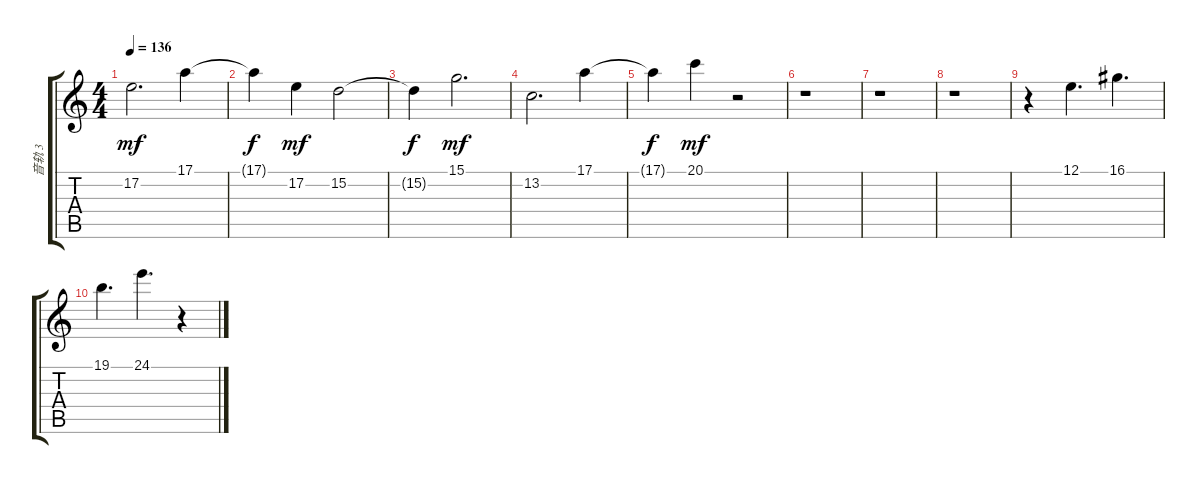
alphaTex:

\track ("音轨 3" "音轨 3") {instrument vibraphone}
\staff {score tabs}
\tuning (E4 B3 G3 D3 A2 E2) {hide}
\ts (4 4)
\tempo 136
\clef g2
\ks c
17.2.2{d dy mf instrument vibraphone} 17.1.4 |
17.1{t}.4{dy f} 17.2.4{dy mf} 15.2.2 |
15.2{t}.4{dy f} 15.1.2{d dy mf} |
13.2.2{d} 17.1.4 |
17.1{t}.4{dy f} 20.1.4{dy mf} r.2 |
r.1 |
r.1 |
r.1 |
r.4 12.1.4{d} 16.1.4{d} |
19.1.4{d} 24.1.4{d} r.4
